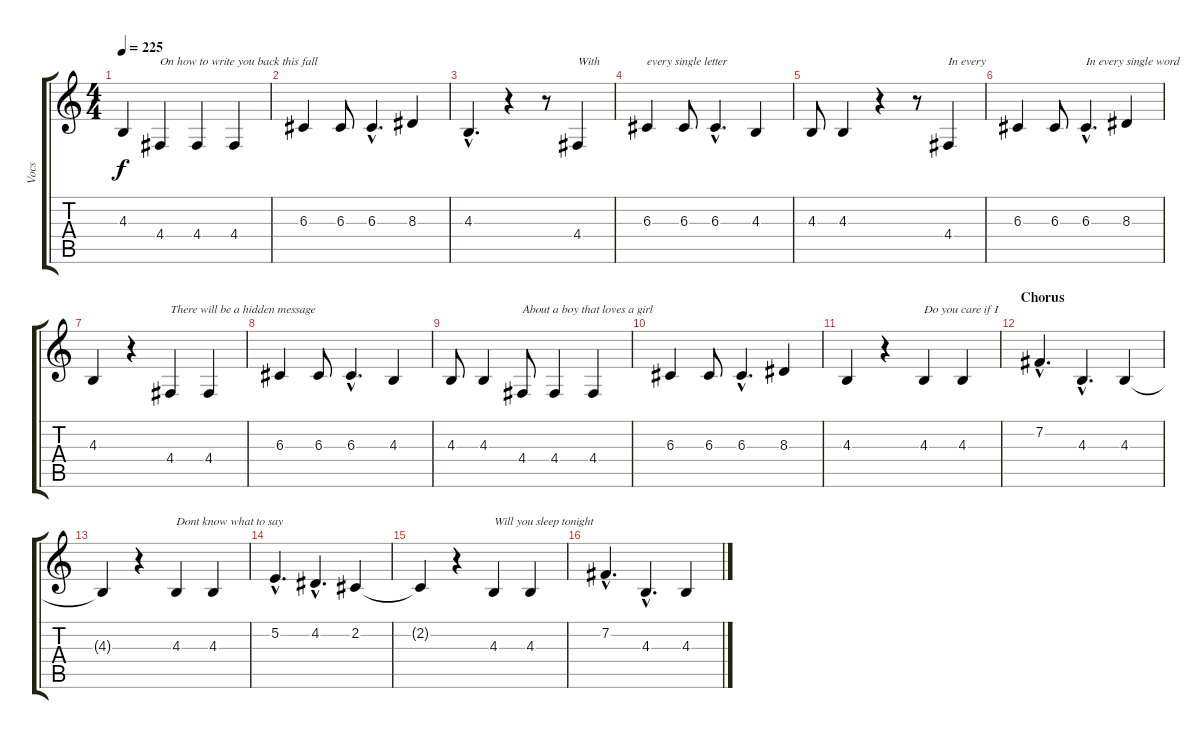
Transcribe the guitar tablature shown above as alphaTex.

\track ("Vocs" "Vocs") {instrument synthvoice}
\staff {score tabs}
\tuning (E4 B3 G3 D3 A2 E2) {hide}
\ts (4 4)
\tempo 225
\clef g2
\ks c
4.3.4{dy f} 4.4.4{txt "On how to write you back this fall"} 4.4.4 4.4.4 |
6.3.4 6.3.8 6.3{hac}.4{d} 8.3.4 |
4.3{hac}.4{d} r.4 r.8 4.4.4{txt "With"} |
6.3.4{txt "every single letter"} 6.3.8 6.3{hac}.4{d} 4.3.4 |
4.3.8 4.3.4 r.4 r.8 4.4.4{txt "In every "} |
6.3.4 6.3.8 6.3{hac}.4{d txt "In every single word"} 8.3.4 |
4.3.4 r.4 4.4.4{txt "There will be a hidden message"} 4.4.4 |
6.3.4 6.3.8 6.3{hac}.4{d} 4.3.4 |
4.3.8 4.3.4 4.4.8{txt "About a boy that loves a girl"} 4.4.4 4.4.4 |
6.3.4 6.3.8 6.3{hac}.4{d} 8.3.4 |
4.3.4 r.4 4.3.4{txt "Do you care if I"} 4.3.4 |
\section ("" "Chorus")
7.2{hac}.4{d} 4.3{hac}.4{d} 4.3.4 |
4.3{t}.4 r.4 4.3.4{txt "Dont know what to say"} 4.3.4 |
5.2{hac}.4{d} 4.2{hac}.4{d} 2.2.4 |
2.2{t}.4 r.4 4.3.4{txt "Will you sleep tonight"} 4.3.4 |
7.2{hac}.4{d} 4.3{hac}.4{d} 4.3.4
